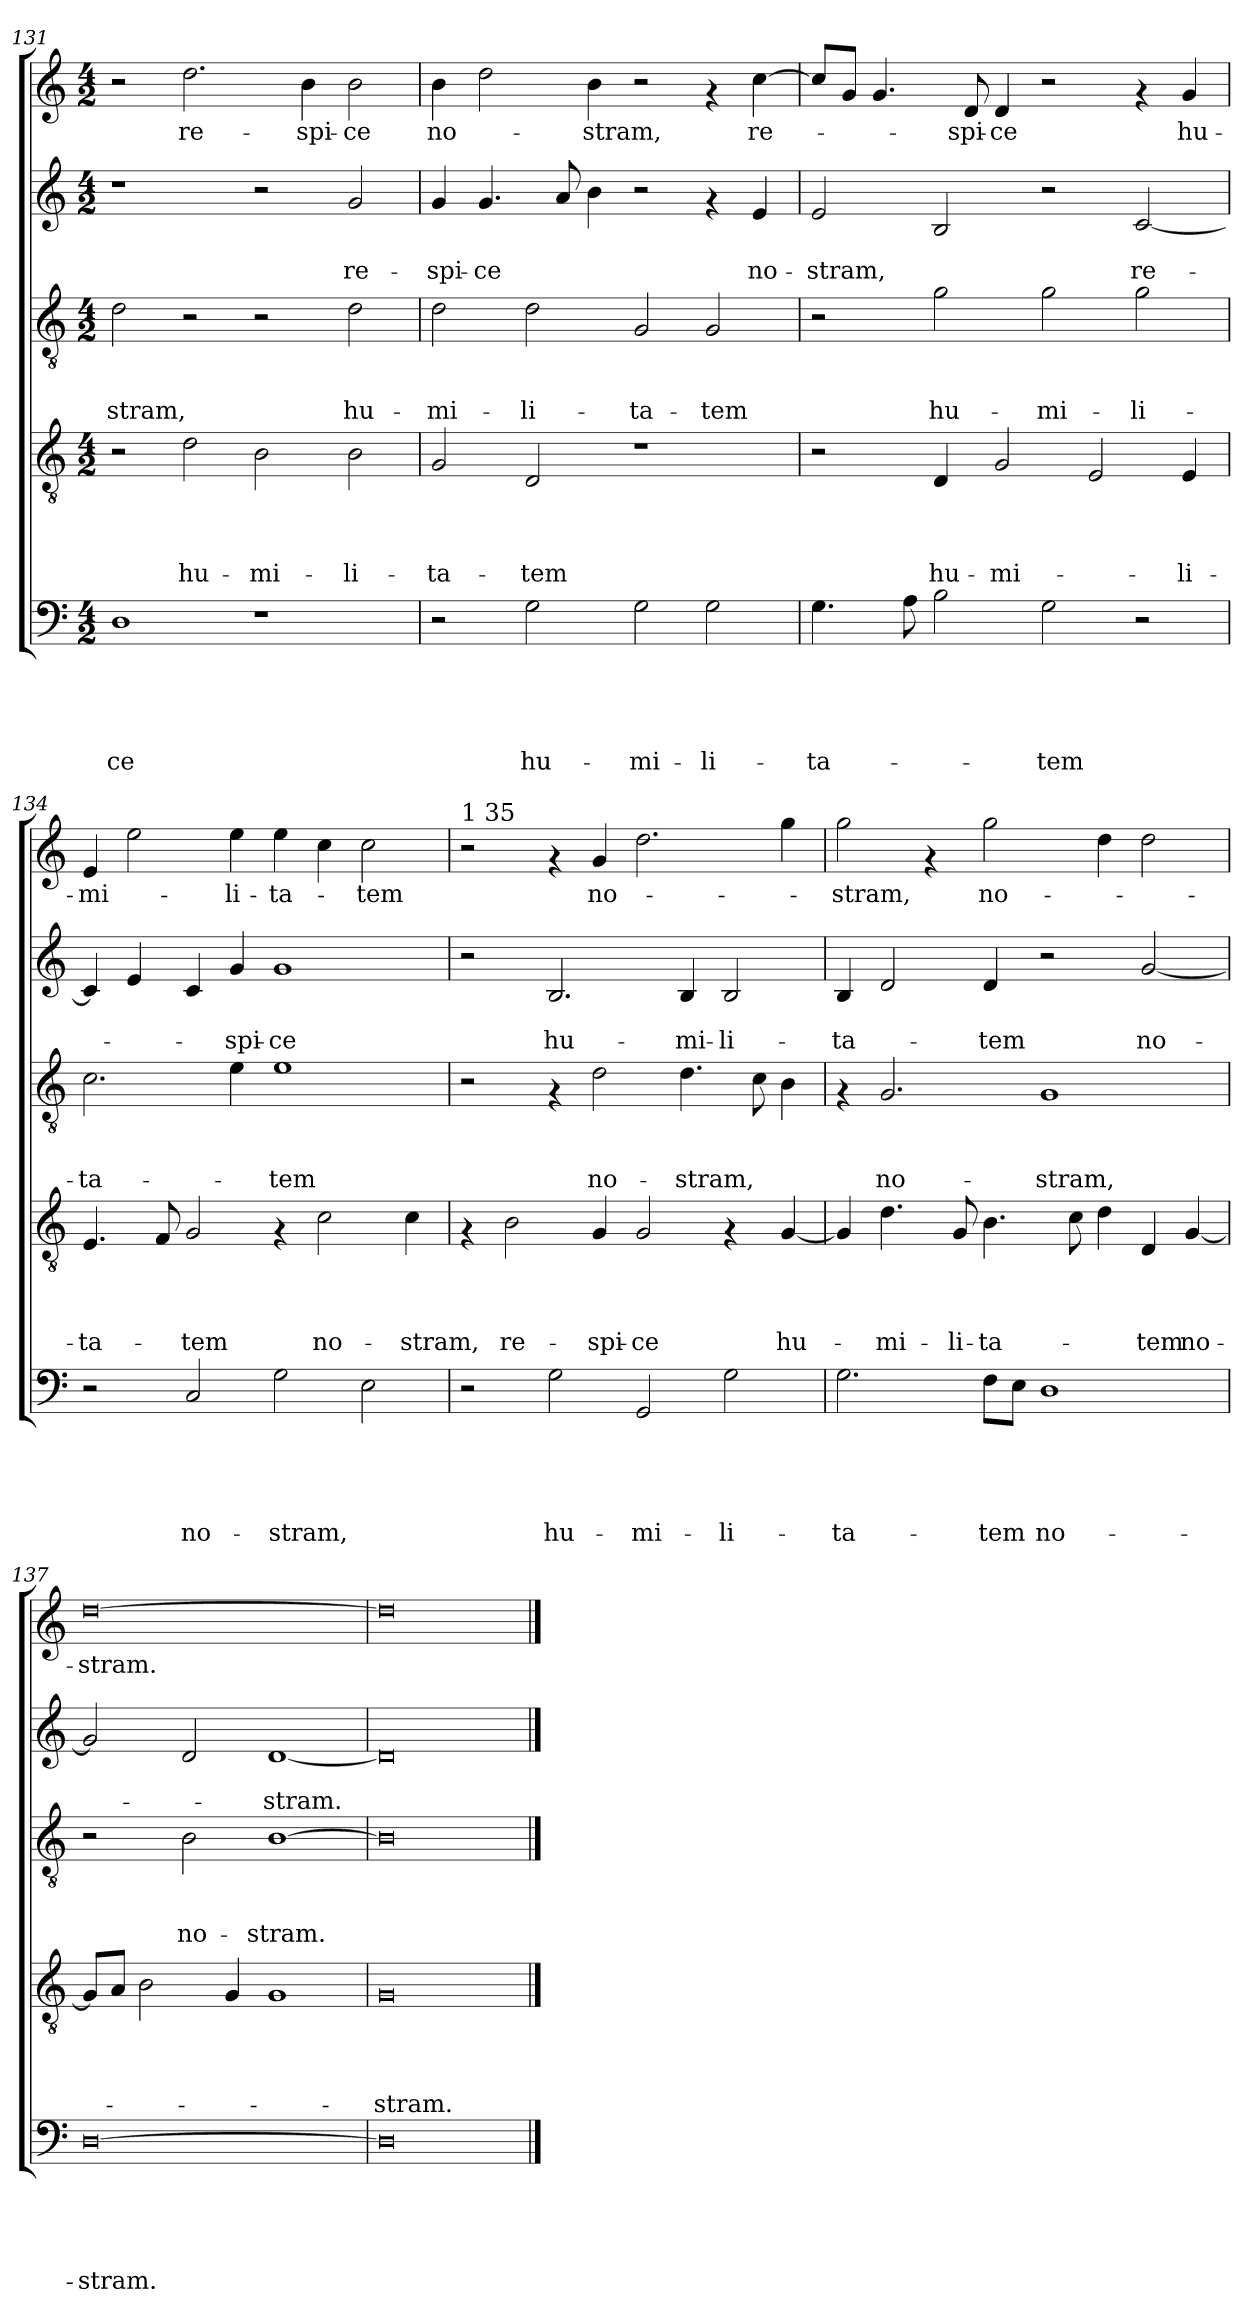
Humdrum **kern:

**kern	**text	**text	**text	**text	**text	**kern	**text	**text	**text	**text	**kern	**text	**text	**text	**kern	**text	**text	**kern	**text
*part5	*part5	*part5	*part5	*part5	*part5	*part4	*part4	*part4	*part4	*part4	*part3	*part3	*part3	*part3	*part2	*part2	*part2	*part1	*part1
*staff5	*staff5	*staff5	*staff5	*staff5	*staff5	*staff4	*staff4	*staff4	*staff4	*staff4	*staff3	*staff3	*staff3	*staff3	*staff2	*staff2	*staff2	*staff1	*staff1
!!LO:PB:g=z
*clefF4	*	*	*	*	*	*clefGv2	*	*	*	*	*clefGv2	*	*	*	*clefG2	*	*	*clefG2	*
*k[]	*	*	*	*	*	*k[]	*	*	*	*	*k[]	*	*	*	*k[]	*	*	*k[]	*
*C:	*	*	*	*	*	*C:	*	*	*	*	*C:	*	*	*	*C:	*	*	*C:	*
*M4/2	*	*	*	*	*	*M4/2	*	*	*	*	*M4/2	*	*	*	*M4/2	*	*	*M4/2	*
=131	=131	=131	=131	=131	=131	=131	=131	=131	=131	=131	=131	=131	=131	=131	=131	=131	=131	=131	=131
!	!	!	!	!	!LO:LY:b	!	!	!	!	!	!	!	!	!LO:LY:b	!	!	!	!	!
1D	.	.	.	.	-ce	2r	.	.	.	.	2d\	.	.	-stram,	1r	.	.	2r	.
!	!	!	!	!	!	!	!	!	!	!LO:LY:b	!	!	!	!	!	!	!	!	!LO:LY:b
.	.	.	.	.	.	2d\	.	.	.	hu-	2r	.	.	.	.	.	.	2.dd\	re-
!	!	!	!	!	!	!	!	!	!	!LO:LY:b	!	!	!	!	!	!	!	!	!
1r	.	.	.	.	.	2B\	.	.	.	-mi-	2r	.	.	.	2r	.	.	.	.
!	!	!	!	!	!	!	!	!	!	!	!	!	!	!	!	!	!	!	!LO:LY:b
.	.	.	.	.	.	.	.	.	.	.	.	.	.	.	.	.	.	4b\	-spi-
!	!	!	!	!	!	!	!	!	!	!LO:LY:b	!	!	!	!LO:LY:b	!	!	!LO:LY:b	!	!LO:LY:b
.	.	.	.	.	.	2B\	.	.	.	-li-	2d\	.	.	hu-	2g/	.	re-	2b\	-ce
=132	=132	=132	=132	=132	=132	=132	=132	=132	=132	=132	=132	=132	=132	=132	=132	=132	=132	=132	=132
!	!	!	!	!	!	!	!	!	!	!LO:LY:b	!	!	!	!LO:LY:b	!	!	!LO:LY:b	!	!LO:LY:b
2r	.	.	.	.	.	2G/	.	.	.	-ta-	2d\	.	.	-mi-	4g/	.	-spi-	4b\	no-
!	!	!	!	!	!	!	!	!	!	!	!	!	!	!	!	!	!LO:LY:b	!	!
.	.	.	.	.	.	.	.	.	.	.	.	.	.	.	4.g/	.	-ce	2dd\	.
!	!	!	!	!	!LO:LY:b	!	!	!	!	!LO:LY:b	!	!	!	!LO:LY:b	!	!	!	!	!
2G\	.	.	.	.	hu-	2D/	.	.	.	-tem	2d\	.	.	-li-	.	.	.	.	.
.	.	.	.	.	.	.	.	.	.	.	.	.	.	.	8a/	.	.	.	.
!	!	!	!	!	!	!	!	!	!	!	!	!	!	!	!	!	!	!	!LO:LY:b
.	.	.	.	.	.	.	.	.	.	.	.	.	.	.	4b\	.	.	4b\	-stram,
!	!	!	!	!	!LO:LY:b	!	!	!	!	!	!	!	!	!LO:LY:b	!	!	!	!	!
2G\	.	.	.	.	-mi-	1r	.	.	.	.	2G/	.	.	-ta-	2r	.	.	2r	.
!	!	!	!	!	!LO:LY:b	!	!	!	!	!	!	!	!	!LO:LY:b	!	!	!	!	!
2G\	.	.	.	.	-li-	.	.	.	.	.	2G/	.	.	-tem	4rf	.	.	4rf	.
!	!	!	!	!	!	!	!	!	!	!	!	!	!	!	!	!	!LO:LY:b	!	!LO:LY:b
.	.	.	.	.	.	.	.	.	.	.	.	.	.	.	4e/	.	no-	[>4cc\	re-
=133	=133	=133	=133	=133	=133	=133	=133	=133	=133	=133	=133	=133	=133	=133	=133	=133	=133	=133	=133
!	!	!	!	!	!LO:LY:b	!	!	!	!	!	!	!	!	!	!	!	!LO:LY:b	!	!
4.G\	.	.	.	.	-ta-	2r	.	.	.	.	2r	.	.	.	2e/	.	-stram,	8cc/L]	.
.	.	.	.	.	.	.	.	.	.	.	.	.	.	.	.	.	.	8g/J	.
.	.	.	.	.	.	.	.	.	.	.	.	.	.	.	.	.	.	4.g/	.
8A\	.	.	.	.	.	.	.	.	.	.	.	.	.	.	.	.	.	.	.
!	!	!	!	!	!	!	!	!	!	!LO:LY:b	!	!	!	!LO:LY:b	!	!	!	!	!
2B\	.	.	.	.	.	4D/	.	.	.	hu-	2g\	.	.	hu-	2B/	.	.	.	.
!	!	!	!	!	!	!	!	!	!	!	!	!	!	!	!	!	!	!	!LO:LY:b
.	.	.	.	.	.	.	.	.	.	.	.	.	.	.	.	.	.	8d/	-spi-
!	!	!	!	!	!	!	!	!	!	!LO:LY:b	!	!	!	!	!	!	!	!	!LO:LY:b
.	.	.	.	.	.	2G/	.	.	.	-mi-	.	.	.	.	.	.	.	4d/	-ce
!	!	!	!	!	!LO:LY:b	!	!	!	!	!	!	!	!	!LO:LY:b	!	!	!	!	!
2G\	.	.	.	.	-tem	.	.	.	.	.	2g\	.	.	-mi-	2r	.	.	2r	.
.	.	.	.	.	.	2E/	.	.	.	.	.	.	.	.	.	.	.	.	.
!	!	!	!	!	!	!	!	!	!	!	!	!	!	!LO:LY:b	!	!	!LO:LY:b	!	!
2r	.	.	.	.	.	.	.	.	.	.	2g\	.	.	-li-	[<2c/	.	re-	4rf	.
!	!	!	!	!	!	!	!	!	!	!LO:LY:b	!	!	!	!	!	!	!	!	!LO:LY:b
.	.	.	.	.	.	4E/	.	.	.	-li-	.	.	.	.	.	.	.	4g/	hu-
=134	=134	=134	=134	=134	=134	=134	=134	=134	=134	=134	=134	=134	=134	=134	=134	=134	=134	=134	=134
!	!	!	!	!	!	!	!	!	!	!LO:LY:b	!	!	!	!LO:LY:b	!	!	!	!	!LO:LY:b
2r	.	.	.	.	.	4.E/	.	.	.	-ta-	2.c\	.	.	-ta-	4c/]	.	.	4e/	-mi-
.	.	.	.	.	.	.	.	.	.	.	.	.	.	.	4e/	.	.	2ee\	.
.	.	.	.	.	.	8F/	.	.	.	.	.	.	.	.	.	.	.	.	.
!	!	!	!	!	!LO:LY:b	!	!	!	!	!LO:LY:b	!	!	!	!	!	!	!	!	!
2C/	.	.	.	.	no-	2G/	.	.	.	-tem	.	.	.	.	4c/	.	.	.	.
!	!	!	!	!	!	!	!	!	!	!	!	!	!	!	!	!	!LO:LY:b	!	!LO:LY:b
.	.	.	.	.	.	.	.	.	.	.	4e\	.	.	.	4g/	.	-spi-	4ee\	-li-
!	!	!	!	!	!LO:LY:b	!	!	!	!	!	!	!	!	!LO:LY:b	!	!	!LO:LY:b	!	!LO:LY:b
2G\	.	.	.	.	-stram,	4rF	.	.	.	.	1e	.	.	-tem	1g	.	-ce	4ee\	-ta-
!	!	!	!	!	!	!	!	!	!	!LO:LY:b	!	!	!	!	!	!	!	!	!
.	.	.	.	.	.	2c\	.	.	.	no-	.	.	.	.	.	.	.	4cc\	.
!	!	!	!	!	!	!	!	!	!	!	!	!	!	!	!	!	!	!	!LO:LY:b
2E\	.	.	.	.	.	.	.	.	.	.	.	.	.	.	.	.	.	2cc\	-tem
!	!	!	!	!	!	!	!	!	!	!LO:LY:b	!	!	!	!	!	!	!	!	!
.	.	.	.	.	.	4c\	.	.	.	-stram,	.	.	.	.	.	.	.	.	.
!!LO:LB:g=z
=135	=135	=135	=135	=135	=135	=135	=135	=135	=135	=135	=135	=135	=135	=135	=135	=135	=135	=135	=135
!	!	!	!	!	!	!	!	!	!	!	!	!	!	!	!	!	!	!LO:TX:a:t=1 35	!
2r	.	.	.	.	.	4rF	.	.	.	.	2r	.	.	.	2r	.	.	2r	.
!	!	!	!	!	!	!	!	!	!	!LO:LY:b	!	!	!	!	!	!	!	!	!
.	.	.	.	.	.	2B\	.	.	.	re-	.	.	.	.	.	.	.	.	.
!	!	!	!	!	!LO:LY:b	!	!	!	!	!	!	!	!	!	!	!	!LO:LY:b	!	!
2G\	.	.	.	.	hu-	.	.	.	.	.	4rF	.	.	.	2.B/	.	hu-	4rf	.
!	!	!	!	!	!	!	!	!	!	!LO:LY:b	!	!	!	!LO:LY:b	!	!	!	!	!LO:LY:b
.	.	.	.	.	.	4G/	.	.	.	-spi-	2d\	.	.	no-	.	.	.	4g/	no-
!	!	!	!	!	!LO:LY:b	!	!	!	!	!LO:LY:b	!	!	!	!	!	!	!	!	!
2GG/	.	.	.	.	-mi-	2G/	.	.	.	-ce	.	.	.	.	.	.	.	2.dd\	.
!	!	!	!	!	!	!	!	!	!	!	!	!	!	!LO:LY:b	!	!	!LO:LY:b	!	!
.	.	.	.	.	.	.	.	.	.	.	4.d\	.	.	-stram,	4B/	.	-mi-	.	.
!	!	!	!	!	!LO:LY:b	!	!	!	!	!	!	!	!	!	!	!	!LO:LY:b	!	!
2G\	.	.	.	.	-li-	4rF	.	.	.	.	.	.	.	.	2B/	.	-li-	.	.
.	.	.	.	.	.	.	.	.	.	.	8c\	.	.	.	.	.	.	.	.
!	!	!	!	!	!	!	!	!	!	!LO:LY:b	!	!	!	!	!	!	!	!	!
.	.	.	.	.	.	[<4G/	.	.	.	hu-	4B\	.	.	.	.	.	.	4gg\	.
=136	=136	=136	=136	=136	=136	=136	=136	=136	=136	=136	=136	=136	=136	=136	=136	=136	=136	=136	=136
!	!	!	!	!	!LO:LY:b	!	!	!	!	!	!	!	!	!	!	!	!LO:LY:b	!	!LO:LY:b
2.G\	.	.	.	.	-ta-	4G/]	.	.	.	.	4rF	.	.	.	4B/	.	-ta-	2gg\	-stram,
!	!	!	!	!	!	!	!	!	!	!LO:LY:b	!	!	!	!LO:LY:b	!	!	!	!	!
.	.	.	.	.	.	4.d\	.	.	.	-mi-	2.G/	.	.	no-	2d/	.	.	.	.
.	.	.	.	.	.	.	.	.	.	.	.	.	.	.	.	.	.	4rf	.
!	!	!	!	!	!	!	!	!	!	!LO:LY:b	!	!	!	!	!	!	!	!	!
.	.	.	.	.	.	8G/	.	.	.	-li-	.	.	.	.	.	.	.	.	.
!	!	!	!	!	!LO:LY:b	!	!	!	!	!LO:LY:b	!	!	!	!	!	!	!LO:LY:b	!	!LO:LY:b
8F\L	.	.	.	.	-tem	4.B\	.	.	.	-ta-	.	.	.	.	4d/	.	-tem	2gg\	no-
8E\J	.	.	.	.	.	.	.	.	.	.	.	.	.	.	.	.	.	.	.
!	!	!	!	!	!LO:LY:b	!	!	!	!	!	!	!	!	!LO:LY:b	!	!	!	!	!
1D	.	.	.	.	no-	.	.	.	.	.	1G	.	.	-stram,	2r	.	.	.	.
.	.	.	.	.	.	8c\	.	.	.	.	.	.	.	.	.	.	.	.	.
.	.	.	.	.	.	4d\	.	.	.	.	.	.	.	.	.	.	.	4dd\	.
!	!	!	!	!	!	!	!	!	!	!LO:LY:b	!	!	!	!	!	!	!LO:LY:b	!	!
.	.	.	.	.	.	4D/	.	.	.	-tem	.	.	.	.	[<2g/	.	no-	2dd\	.
!	!	!	!	!	!	!	!	!	!	!LO:LY:b	!	!	!	!	!	!	!	!	!
.	.	.	.	.	.	[<4G/	.	.	.	no-	.	.	.	.	.	.	.	.	.
=137	=137	=137	=137	=137	=137	=137	=137	=137	=137	=137	=137	=137	=137	=137	=137	=137	=137	=137	=137
!	!	!	!	!	!LO:LY:b	!	!	!	!	!	!	!	!	!	!	!	!	!	!LO:LY:b
[>0D	.	.	.	.	-stram.	8G/L]	.	.	.	.	2r	.	.	.	2g/]	.	.	[>0dd	-stram.
.	.	.	.	.	.	8A/J	.	.	.	.	.	.	.	.	.	.	.	.	.
.	.	.	.	.	.	2B\	.	.	.	.	.	.	.	.	.	.	.	.	.
!	!	!	!	!	!	!	!	!	!	!	!	!	!	!LO:LY:b	!	!	!	!	!
.	.	.	.	.	.	.	.	.	.	.	2B\	.	.	no-	2d/	.	.	.	.
.	.	.	.	.	.	4G/	.	.	.	.	.	.	.	.	.	.	.	.	.
!	!	!	!	!	!	!	!	!	!	!	!	!	!	!LO:LY:b	!	!	!LO:LY:b	!	!
.	.	.	.	.	.	1G	.	.	.	.	[>1B	.	.	-stram.	[<1d	.	-stram.	.	.
=138	=138	=138	=138	=138	=138	=138	=138	=138	=138	=138	=138	=138	=138	=138	=138	=138	=138	=138	=138
!	!	!	!	!	!	!	!	!	!	!LO:LY:b	!	!	!	!	!	!	!	!	!
0D]	.	.	.	.	.	0G	.	.	.	-stram.	0B]	.	.	.	0d]	.	.	0dd]	.
==	==	==	==	==	==	==	==	==	==	==	==	==	==	==	==	==	==	==	==
*-	*-	*-	*-	*-	*-	*-	*-	*-	*-	*-	*-	*-	*-	*-	*-	*-	*-	*-	*-
